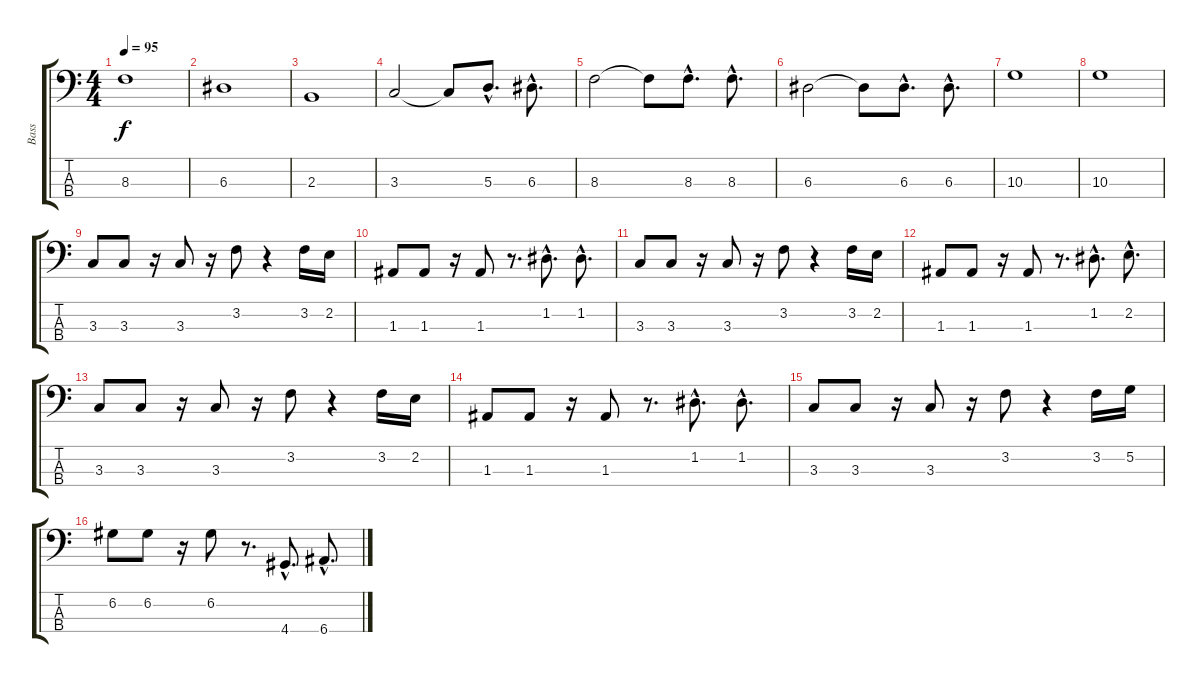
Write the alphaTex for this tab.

\track ("Bass" "Bass") {instrument electricbassfinger}
\staff {score tabs}
\tuning (G2 D2 A1 E1) {hide}
\ts (4 4)
\tempo 95
\clef f4
\ks c
8.3.1{dy f} |
6.3.1 |
2.3.1 |
3.3.2 3.3{t}.8 5.3{hac}.8{d} 6.3{hac}.8{d} |
8.3.2 8.3{t}.8 8.3{hac}.8{d} 8.3{hac}.8{d} |
6.3.2 6.3{t}.8 6.3{hac}.8{d} 6.3{hac}.8{d} |
10.3.1 |
10.3.1 |
3.3.8 3.3.8 r.16 3.3.8 r.16 3.2.8 r.4 3.2.16 2.2.16 |
1.3.8 1.3.8 r.16 1.3.8 r.8{d} 1.2{hac}.8{d} 1.2{hac}.8{d} |
3.3.8 3.3.8 r.16 3.3.8 r.16 3.2.8 r.4 3.2.16 2.2.16 |
1.3.8 1.3.8 r.16 1.3.8 r.8{d} 1.2{hac}.8{d} 2.2{hac}.8{d} |
3.3.8 3.3.8 r.16 3.3.8 r.16 3.2.8 r.4 3.2.16 2.2.16 |
1.3.8 1.3.8 r.16 1.3.8 r.8{d} 1.2{hac}.8{d} 1.2{hac}.8{d} |
3.3.8 3.3.8 r.16 3.3.8 r.16 3.2.8 r.4 3.2.16 5.2.16 |
6.2.8 6.2.8 r.16 6.2.8 r.8{d} 4.4{hac}.8{d} 6.4{hac}.8{d}
